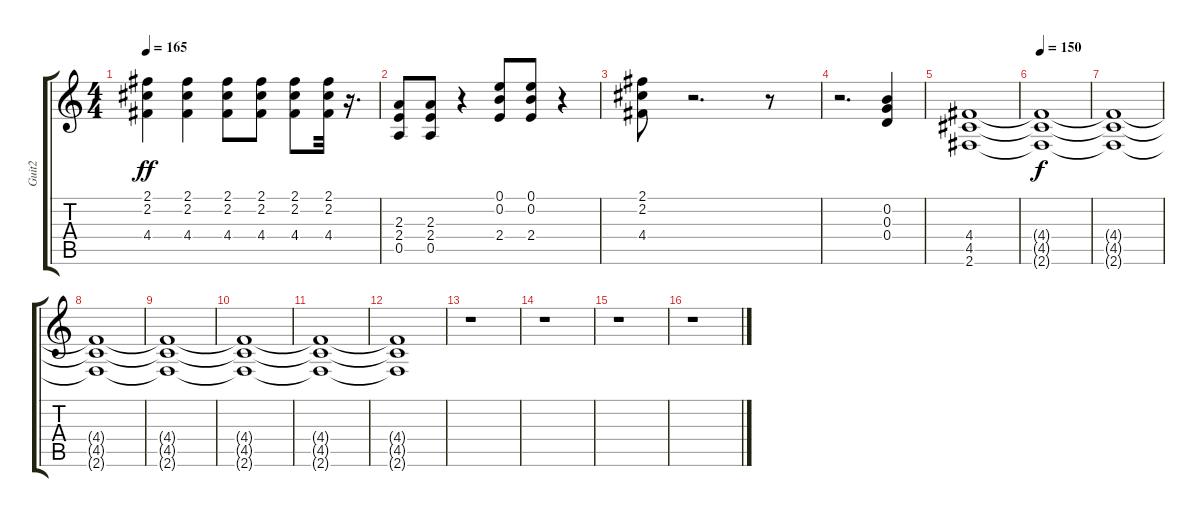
\track ("Guit2" "Guit2") {instrument distortionguitar}
\staff {score tabs}
\tuning (E4 B3 G3 D3 A2 E2) {hide}
\ts (4 4)
\tempo 165
\clef g2
\ks c
(2.1 2.2 4.4).4{dy ff} (2.1 2.2 4.4).4 (2.1 2.2 4.4).8 (2.1 2.2 4.4).8 (2.1 2.2 4.4).8 (2.1 2.2 4.4).32 r.16{d} |
(2.3 2.4 0.5).8 (2.3 2.4 0.5).8 r.4 (0.1 0.2 2.4).8 (0.1 0.2 2.4).8 r.4 |
(2.1 2.2 4.4).8 r.2{d} r.8 |
r.2{d} (0.2 0.3 0.4).4 |
(4.4 4.5 2.6).1 |
\tempo 150
(4.4{t} 4.5{t} 2.6{t}).1{dy f} |
(4.4{t} 4.5{t} 2.6{t}).1 |
(4.4{t} 4.5{t} 2.6{t}).1 |
(4.4{t} 4.5{t} 2.6{t}).1 |
(4.4{t} 4.5{t} 2.6{t}).1 |
(4.4{t} 4.5{t} 2.6{t}).1 |
(4.4{t} 4.5{t} 2.6{t}).1 |
r.1 |
r.1 |
r.1 |
r.1
